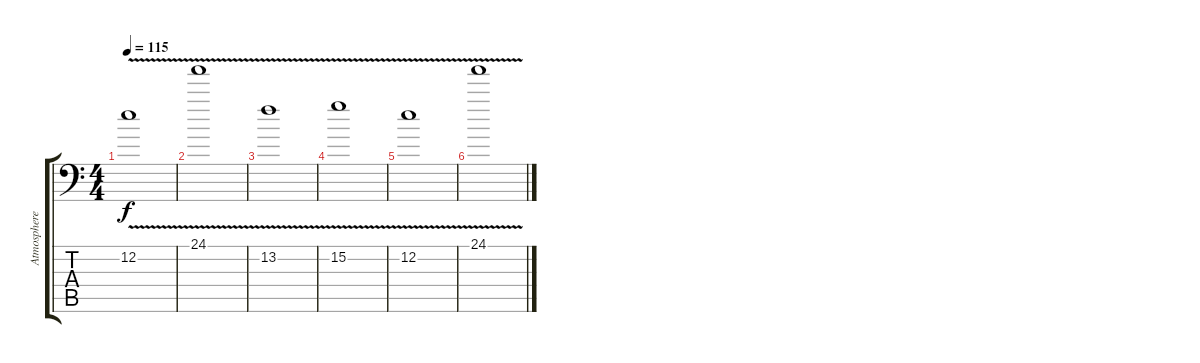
\track ("Atmosphere Right Guitar" "Atmosphere") {instrument distortionguitar}
\staff {score tabs}
\tuning (A3 E3 C3 G2 D2 G1) {hide}
\ts (4 4)
\tempo 115
\clef f4
\ks c
12.2{v}.1{dy f} |
24.1{v}.1 |
13.2{v}.1 |
15.2{v}.1 |
12.2{v}.1 |
24.1{v}.1
